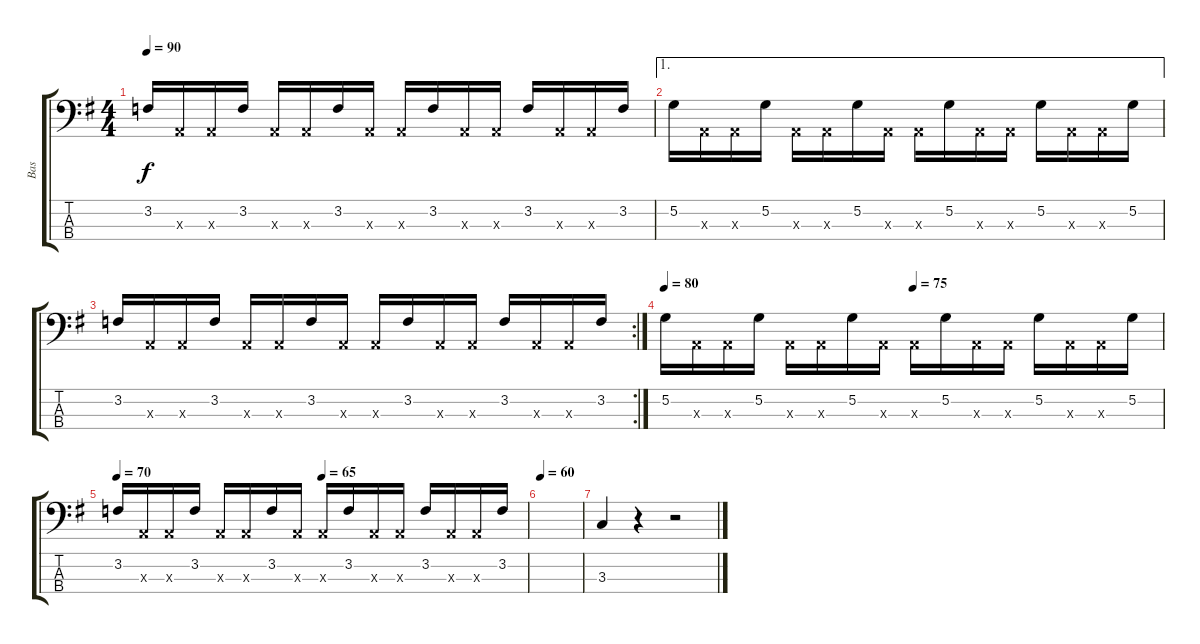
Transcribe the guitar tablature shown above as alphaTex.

\track ("Bas" "Bas") {instrument slapbass1}
\staff {score tabs}
\tuning (G2 D2 A1 E1) {hide}
\ts (4 4)
\tempo 90
\clef f4
\ks g
3.2.16{dy f} 0.3{x}.16 0.3{x}.16 3.2.16 0.3{x}.16 0.3{x}.16 3.2.16 0.3{x}.16 0.3{x}.16 3.2.16 0.3{x}.16 0.3{x}.16 3.2.16 0.3{x}.16 0.3{x}.16 3.2.16 |
\ae 1
5.2.16 0.3{x}.16 0.3{x}.16 5.2.16 0.3{x}.16 0.3{x}.16 5.2.16 0.3{x}.16 0.3{x}.16 5.2.16 0.3{x}.16 0.3{x}.16 5.2.16 0.3{x}.16 0.3{x}.16 5.2.16 |
\rc 2
3.2.16 0.3{x}.16 0.3{x}.16 3.2.16 0.3{x}.16 0.3{x}.16 3.2.16 0.3{x}.16 0.3{x}.16 3.2.16 0.3{x}.16 0.3{x}.16 3.2.16 0.3{x}.16 0.3{x}.16 3.2.16 |
\tempo 80
\tempo (75 0.5)
5.2.16 0.3{x}.16 0.3{x}.16 5.2.16 0.3{x}.16 0.3{x}.16 5.2.16 0.3{x}.16 0.3{x}.16 5.2.16 0.3{x}.16 0.3{x}.16 5.2.16 0.3{x}.16 0.3{x}.16 5.2.16 |
\tempo 70
\tempo (65 0.5)
3.2.16 0.3{x}.16 0.3{x}.16 3.2.16 0.3{x}.16 0.3{x}.16 3.2.16 0.3{x}.16 0.3{x}.16 3.2.16 0.3{x}.16 0.3{x}.16 3.2.16 0.3{x}.16 0.3{x}.16 3.2.16 |
\tempo 60
|
3.3.4 r.4 r.2
